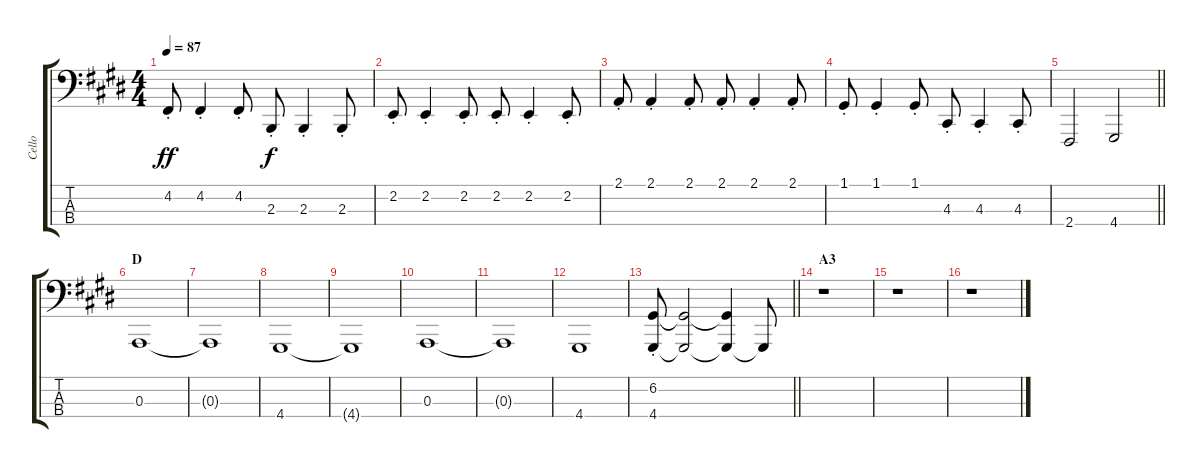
\track ("Cello" "Cello") {instrument cello}
\staff {score tabs}
\tuning (G2 D2 A1 E1) {hide}
\ts (4 4)
\tempo 87
\clef f4
\ks e
4.2{st}.8{dy ff} 4.2{st}.4 4.2{st}.8 2.3{st}.8{dy f} 2.3{st}.4 2.3{st}.8 |
2.2{st}.8 2.2{st}.4 2.2{st}.8 2.2{st}.8 2.2{st}.4 2.2{st}.8 |
2.1{st}.8 2.1{st}.4 2.1{st}.8 2.1{st}.8 2.1{st}.4 2.1{st}.8 |
1.1{st}.8 1.1{st}.4 1.1{st}.8 4.3{st}.8 4.3{st}.4 4.3{st}.8 |
\barLineRight lightlight
2.4.2 4.4.2 |
\section ("" "D")
0.3.1 |
0.3{t}.1 |
4.4.1 |
4.4{t}.1 |
0.3.1 |
0.3{t}.1 |
4.4.1 |
\barLineRight lightlight
(6.2{st} 4.4).8{volume 10} (6.2{t} 4.4{t}).2 (6.2{t} 4.4{t}).4 4.4{t}.8 |
\section ("" "A3")
r.1{volume 9} |
r.1 |
r.1
